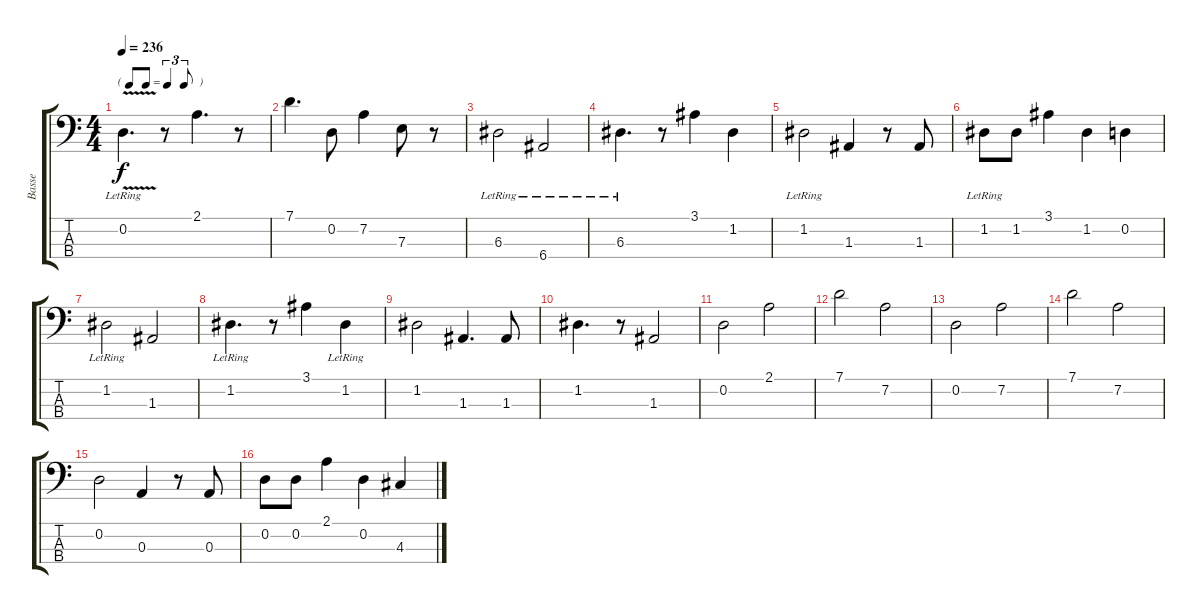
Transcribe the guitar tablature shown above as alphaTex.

\track ("Basse" "Basse") {instrument slapbass1}
\staff {score tabs}
\tuning (G2 D2 A1 E1) {hide}
\ts (4 4)
\tf triplet8th
\tempo 236
\clef f4
\ks c
0.2{v lr}.4{d dy f} r.8 2.1.4{d} r.8 |
7.1.4{d} 0.2.8 7.2.4 7.3.8 r.8 |
6.3{lr}.2 6.4{lr}.2 |
6.3{lr}.4{d} r.8 3.1.4 1.2.4 |
1.2{lr}.2 1.3.4 r.8 1.3.8 |
1.2{lr}.8 1.2.8 3.1.4 1.2.4 0.2.4 |
1.2{lr}.2 1.3.2 |
1.2{lr}.4{d} r.8 3.1.4 1.2{lr}.4 |
1.2.2 1.3.4{d} 1.3.8 |
1.2.4{d} r.8 1.3.2 |
0.2.2 2.1.2 |
7.1.2 7.2.2 |
0.2.2 7.2.2 |
7.1.2 7.2.2 |
0.2.2 0.3.4 r.8 0.3.8 |
0.2.8 0.2.8 2.1.4 0.2.4 4.3.4
